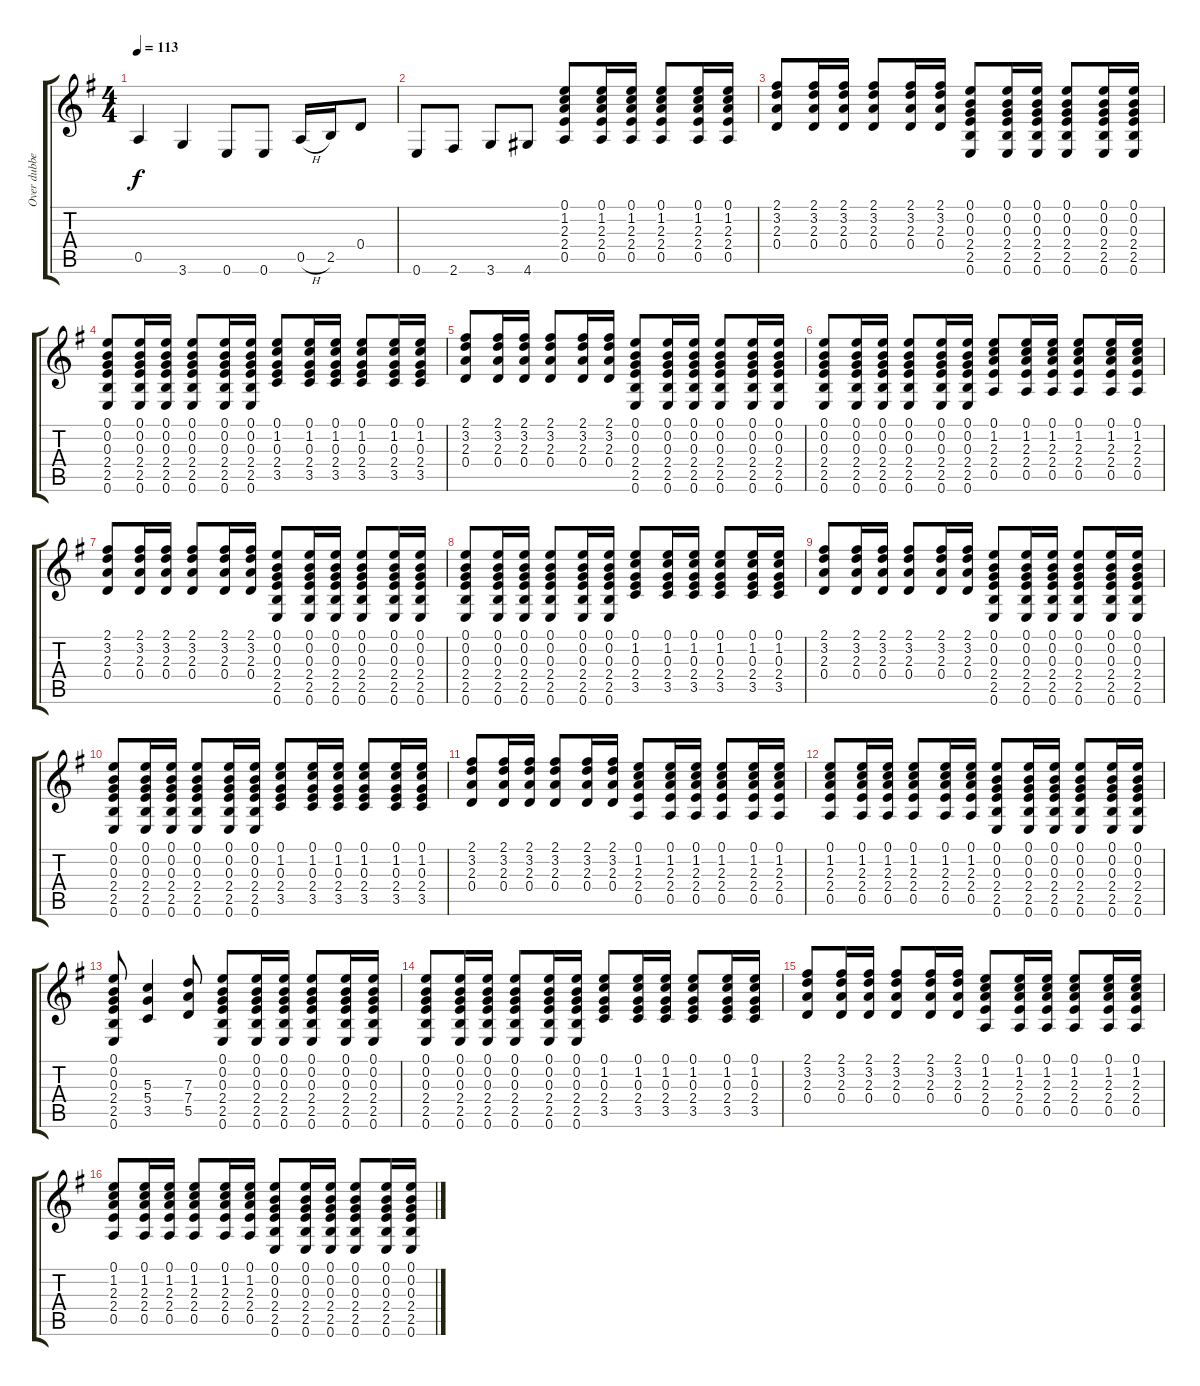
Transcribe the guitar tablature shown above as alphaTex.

\track ("Over dubbed Guitar" "Over dubbe") {instrument acousticguitarsteel}
\staff {score tabs}
\tuning (E4 B3 G3 D3 A2 E2) {hide}
\ts (4 4)
\tempo 113
\clef g2
\ks eminor
0.5.4{dy f} 3.6.4 0.6.8 0.6.8 0.5{h}.16 2.5.16 0.4.8 |
0.6.8 2.6.8 3.6.8 4.6.8 (0.1 1.2 2.3 2.4 0.5).8 (0.1 1.2 2.3 2.4 0.5).16 (0.1 1.2 2.3 2.4 0.5).16 (0.1 1.2 2.3 2.4 0.5).8 (0.1 1.2 2.3 2.4 0.5).16 (0.1 1.2 2.3 2.4 0.5).16 |
(2.1 3.2 2.3 0.4).8 (2.1 3.2 2.3 0.4).16 (2.1 3.2 2.3 0.4).16 (2.1 3.2 2.3 0.4).8 (2.1 3.2 2.3 0.4).16 (2.1 3.2 2.3 0.4).16 (0.1 0.2 0.3 2.4 2.5 0.6).8 (0.1 0.2 0.3 2.4 2.5 0.6).16 (0.1 0.2 0.3 2.4 2.5 0.6).16 (0.1 0.2 0.3 2.4 2.5 0.6).8 (0.1 0.2 0.3 2.4 2.5 0.6).16 (0.1 0.2 0.3 2.4 2.5 0.6).16 |
(0.1 0.2 0.3 2.4 2.5 0.6).8 (0.1 0.2 0.3 2.4 2.5 0.6).16 (0.1 0.2 0.3 2.4 2.5 0.6).16 (0.1 0.2 0.3 2.4 2.5 0.6).8 (0.1 0.2 0.3 2.4 2.5 0.6).16 (0.1 0.2 0.3 2.4 2.5 0.6).16 (0.1 1.2 0.3 2.4 3.5).8 (0.1 1.2 0.3 2.4 3.5).16 (0.1 1.2 0.3 2.4 3.5).16 (0.1 1.2 0.3 2.4 3.5).8 (0.1 1.2 0.3 2.4 3.5).16 (0.1 1.2 0.3 2.4 3.5).16 |
(2.1 3.2 2.3 0.4).8 (2.1 3.2 2.3 0.4).16 (2.1 3.2 2.3 0.4).16 (2.1 3.2 2.3 0.4).8 (2.1 3.2 2.3 0.4).16 (2.1 3.2 2.3 0.4).16 (0.1 0.2 0.3 2.4 2.5 0.6).8 (0.1 0.2 0.3 2.4 2.5 0.6).16 (0.1 0.2 0.3 2.4 2.5 0.6).16 (0.1 0.2 0.3 2.4 2.5 0.6).8 (0.1 0.2 0.3 2.4 2.5 0.6).16 (0.1 0.2 0.3 2.4 2.5 0.6).16 |
(0.1 0.2 0.3 2.4 2.5 0.6).8 (0.1 0.2 0.3 2.4 2.5 0.6).16 (0.1 0.2 0.3 2.4 2.5 0.6).16 (0.1 0.2 0.3 2.4 2.5 0.6).8 (0.1 0.2 0.3 2.4 2.5 0.6).16 (0.1 0.2 0.3 2.4 2.5 0.6).16 (0.1 1.2 2.3 2.4 0.5).8 (0.1 1.2 2.3 2.4 0.5).16 (0.1 1.2 2.3 2.4 0.5).16 (0.1 1.2 2.3 2.4 0.5).8 (0.1 1.2 2.3 2.4 0.5).16 (0.1 1.2 2.3 2.4 0.5).16 |
(2.1 3.2 2.3 0.4).8 (2.1 3.2 2.3 0.4).16 (2.1 3.2 2.3 0.4).16 (2.1 3.2 2.3 0.4).8 (2.1 3.2 2.3 0.4).16 (2.1 3.2 2.3 0.4).16 (0.1 0.2 0.3 2.4 2.5 0.6).8 (0.1 0.2 0.3 2.4 2.5 0.6).16 (0.1 0.2 0.3 2.4 2.5 0.6).16 (0.1 0.2 0.3 2.4 2.5 0.6).8 (0.1 0.2 0.3 2.4 2.5 0.6).16 (0.1 0.2 0.3 2.4 2.5 0.6).16 |
(0.1 0.2 0.3 2.4 2.5 0.6).8 (0.1 0.2 0.3 2.4 2.5 0.6).16 (0.1 0.2 0.3 2.4 2.5 0.6).16 (0.1 0.2 0.3 2.4 2.5 0.6).8 (0.1 0.2 0.3 2.4 2.5 0.6).16 (0.1 0.2 0.3 2.4 2.5 0.6).16 (0.1 1.2 0.3 2.4 3.5).8 (0.1 1.2 0.3 2.4 3.5).16 (0.1 1.2 0.3 2.4 3.5).16 (0.1 1.2 0.3 2.4 3.5).8 (0.1 1.2 0.3 2.4 3.5).16 (0.1 1.2 0.3 2.4 3.5).16 |
(2.1 3.2 2.3 0.4).8 (2.1 3.2 2.3 0.4).16 (2.1 3.2 2.3 0.4).16 (2.1 3.2 2.3 0.4).8 (2.1 3.2 2.3 0.4).16 (2.1 3.2 2.3 0.4).16 (0.1 0.2 0.3 2.4 2.5 0.6).8 (0.1 0.2 0.3 2.4 2.5 0.6).16 (0.1 0.2 0.3 2.4 2.5 0.6).16 (0.1 0.2 0.3 2.4 2.5 0.6).8 (0.1 0.2 0.3 2.4 2.5 0.6).16 (0.1 0.2 0.3 2.4 2.5 0.6).16 |
(0.1 0.2 0.3 2.4 2.5 0.6).8 (0.1 0.2 0.3 2.4 2.5 0.6).16 (0.1 0.2 0.3 2.4 2.5 0.6).16 (0.1 0.2 0.3 2.4 2.5 0.6).8 (0.1 0.2 0.3 2.4 2.5 0.6).16 (0.1 0.2 0.3 2.4 2.5 0.6).16 (0.1 1.2 0.3 2.4 3.5).8 (0.1 1.2 0.3 2.4 3.5).16 (0.1 1.2 0.3 2.4 3.5).16 (0.1 1.2 0.3 2.4 3.5).8 (0.1 1.2 0.3 2.4 3.5).16 (0.1 1.2 0.3 2.4 3.5).16 |
(2.1 3.2 2.3 0.4).8 (2.1 3.2 2.3 0.4).16 (2.1 3.2 2.3 0.4).16 (2.1 3.2 2.3 0.4).8 (2.1 3.2 2.3 0.4).16 (2.1 3.2 2.3 0.4).16 (0.1 1.2 2.3 2.4 0.5).8 (0.1 1.2 2.3 2.4 0.5).16 (0.1 1.2 2.3 2.4 0.5).16 (0.1 1.2 2.3 2.4 0.5).8 (0.1 1.2 2.3 2.4 0.5).16 (0.1 1.2 2.3 2.4 0.5).16 |
(0.1 1.2 2.3 2.4 0.5).8 (0.1 1.2 2.3 2.4 0.5).16 (0.1 1.2 2.3 2.4 0.5).16 (0.1 1.2 2.3 2.4 0.5).8 (0.1 1.2 2.3 2.4 0.5).16 (0.1 1.2 2.3 2.4 0.5).16 (0.1 0.2 0.3 2.4 2.5 0.6).8 (0.1 0.2 0.3 2.4 2.5 0.6).16 (0.1 0.2 0.3 2.4 2.5 0.6).16 (0.1 0.2 0.3 2.4 2.5 0.6).8 (0.1 0.2 0.3 2.4 2.5 0.6).16 (0.1 0.2 0.3 2.4 2.5 0.6).16 |
(0.1 0.2 0.3 2.4 2.5 0.6).8 (5.3 5.4 3.5).4 (7.3 7.4 5.5).8 (0.1 0.2 0.3 2.4 2.5 0.6).8 (0.1 0.2 0.3 2.4 2.5 0.6).16 (0.1 0.2 0.3 2.4 2.5 0.6).16 (0.1 0.2 0.3 2.4 2.5 0.6).8 (0.1 0.2 0.3 2.4 2.5 0.6).16 (0.1 0.2 0.3 2.4 2.5 0.6).16 |
(0.1 0.2 0.3 2.4 2.5 0.6).8 (0.1 0.2 0.3 2.4 2.5 0.6).16 (0.1 0.2 0.3 2.4 2.5 0.6).16 (0.1 0.2 0.3 2.4 2.5 0.6).8 (0.1 0.2 0.3 2.4 2.5 0.6).16 (0.1 0.2 0.3 2.4 2.5 0.6).16 (0.1 1.2 0.3 2.4 3.5).8 (0.1 1.2 0.3 2.4 3.5).16 (0.1 1.2 0.3 2.4 3.5).16 (0.1 1.2 0.3 2.4 3.5).8 (0.1 1.2 0.3 2.4 3.5).16 (0.1 1.2 0.3 2.4 3.5).16 |
(2.1 3.2 2.3 0.4).8 (2.1 3.2 2.3 0.4).16 (2.1 3.2 2.3 0.4).16 (2.1 3.2 2.3 0.4).8 (2.1 3.2 2.3 0.4).16 (2.1 3.2 2.3 0.4).16 (0.1 1.2 2.3 2.4 0.5).8 (0.1 1.2 2.3 2.4 0.5).16 (0.1 1.2 2.3 2.4 0.5).16 (0.1 1.2 2.3 2.4 0.5).8 (0.1 1.2 2.3 2.4 0.5).16 (0.1 1.2 2.3 2.4 0.5).16 |
(0.1 1.2 2.3 2.4 0.5).8 (0.1 1.2 2.3 2.4 0.5).16 (0.1 1.2 2.3 2.4 0.5).16 (0.1 1.2 2.3 2.4 0.5).8 (0.1 1.2 2.3 2.4 0.5).16 (0.1 1.2 2.3 2.4 0.5).16 (0.1 0.2 0.3 2.4 2.5 0.6).8 (0.1 0.2 0.3 2.4 2.5 0.6).16 (0.1 0.2 0.3 2.4 2.5 0.6).16 (0.1 0.2 0.3 2.4 2.5 0.6).8 (0.1 0.2 0.3 2.4 2.5 0.6).16 (0.1 0.2 0.3 2.4 2.5 0.6).16
